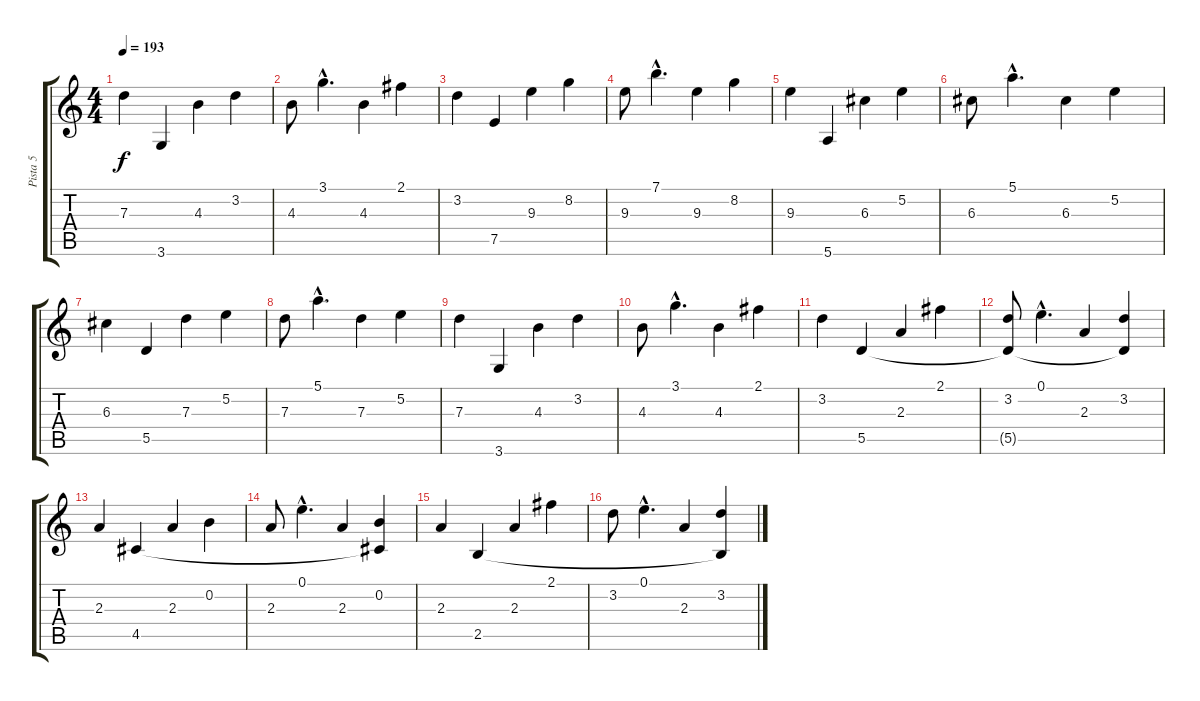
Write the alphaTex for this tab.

\track ("Pista 5" "Pista 5") {instrument acousticguitarnylon}
\staff {score tabs}
\tuning (E4 B3 G3 D3 A2 E2) {hide}
\ts (4 4)
\tempo 193
\clef g2
\ks c
7.3.4{dy f} 3.6.4 4.3.4 3.2.4 |
4.3.8 3.1{hac}.4{d} 4.3.4 2.1.4 |
3.2.4 7.5.4 9.3.4 8.2.4 |
9.3.8 7.1{hac}.4{d} 9.3.4 8.2.4 |
9.3.4 5.6.4 6.3.4 5.2.4 |
6.3.8 5.1{hac}.4{d} 6.3.4 5.2.4 |
6.3.4 5.5.4 7.3.4 5.2.4 |
7.3.8 5.1{hac}.4{d} 7.3.4 5.2.4 |
7.3.4 3.6.4 4.3.4 3.2.4 |
4.3.8 3.1{hac}.4{d} 4.3.4 2.1.4 |
3.2.4 5.5.4 2.3.4 2.1.4 |
(3.2 5.5{t}).8 0.1{hac}.4{d} 2.3.4 (3.2 5.5{t}).4 |
2.3.4 4.5.4 2.3.4 0.2.4 |
2.3.8 0.1{hac}.4{d} 2.3.4 (0.2 4.5{t}).4 |
2.3.4 2.5.4 2.3.4 2.1.4 |
3.2.8 0.1{hac}.4{d} 2.3.4 (3.2 2.5{t}).4
